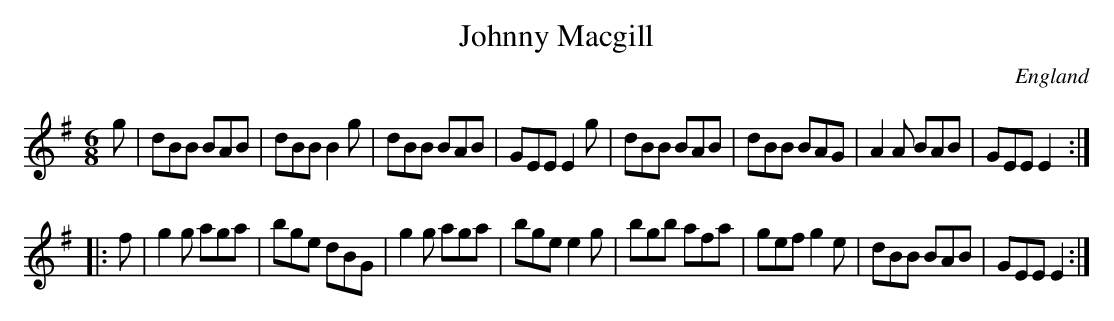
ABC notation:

X:1
T:Johnny Macgill
O:England
M:6/8
K:Em
g | dBB BAB | dBB B2g | dBB BAB | GEE E2g | \
dBB BAB | dBB BAG | A2A BAB | GEE E2 :|*
 |:f | g2g aga | bge dBG | g2g aga | bge e2g | \
bgb afa | gef g2e | dBB BAB | GEE E2 :|**
